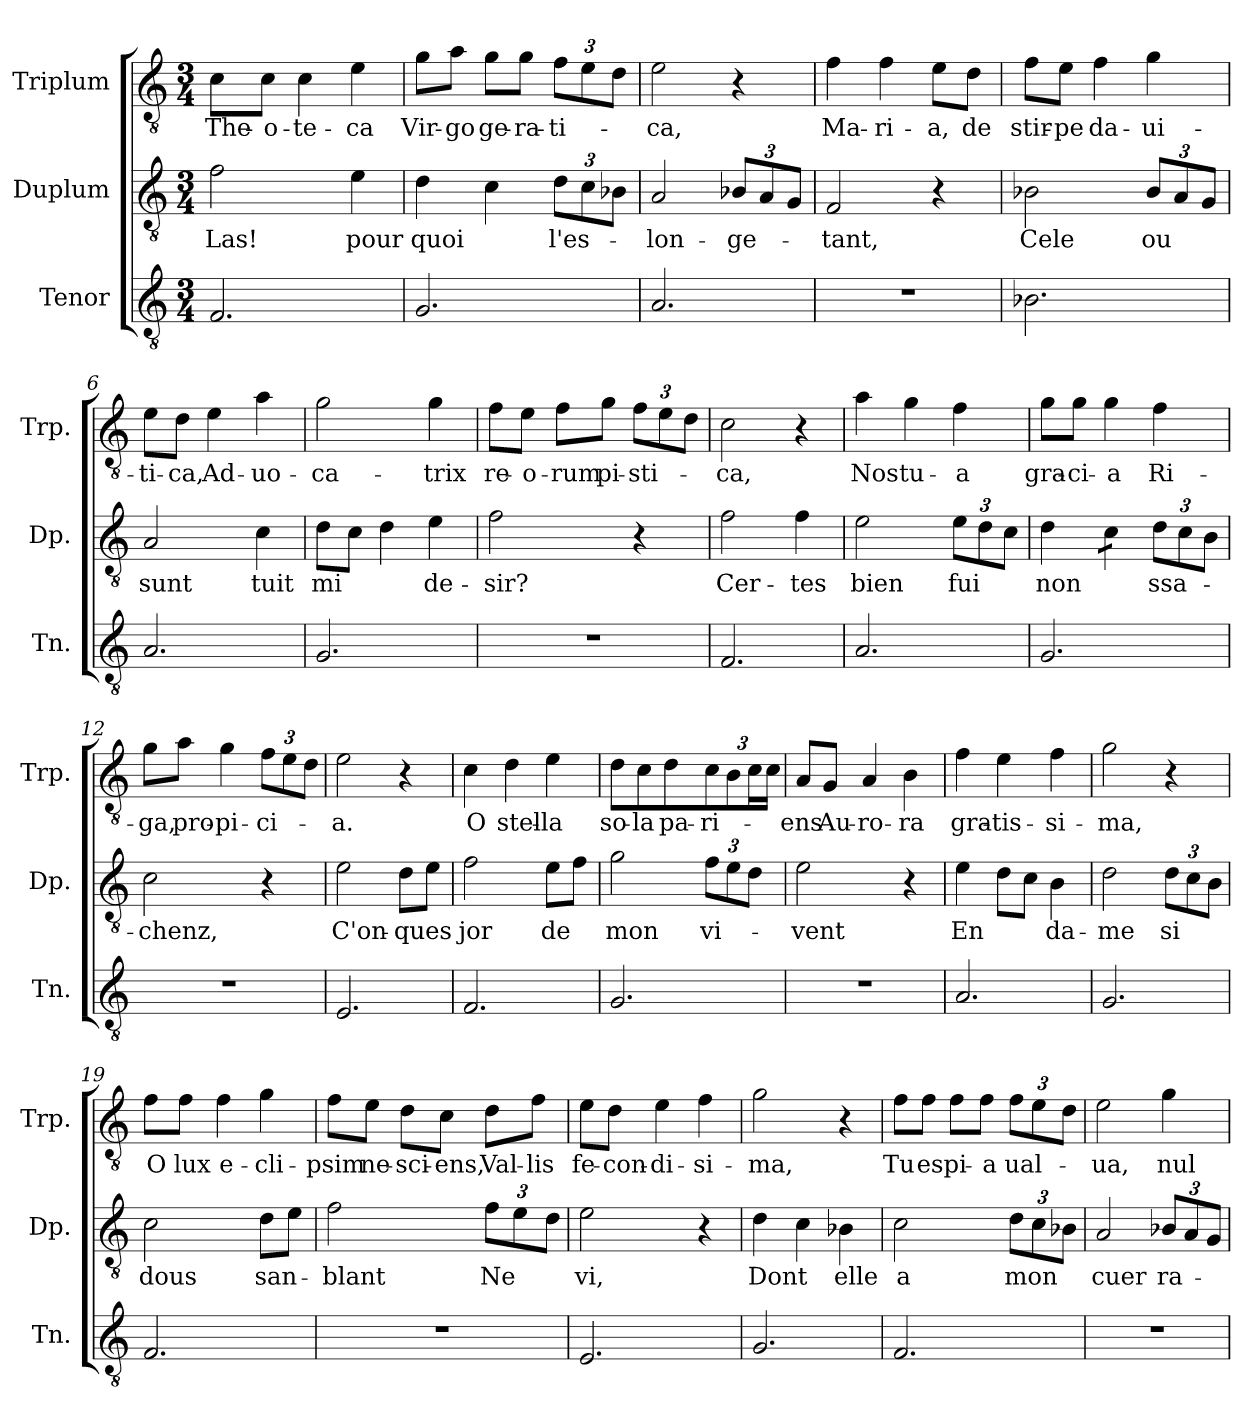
**kern	**kern	**text	**kern	**text
*part3	*part2	*part2	*part1	*part1
*staff3	*staff2	*staff2	*staff1	*staff1
*I"Tenor	*I"Duplum	*	*I"Triplum	*
*I'Tn.	*I'Dp.	*	*I'Trp.	*
*clefGv2	*clefGv2	*	*clefGv2	*
*k[]	*k[]	*	*k[]	*
*M3/4	*M3/4	*	*M3/4	*
=1	=1	=1	=1	=1
!	!	!LO:LY:b	!	!LO:LY:b
2.F/	2f\	Las!	8c\L	The-
!	!	!	!	!LO:LY:b
.	.	.	8c\J	-o-
!	!	!	!	!LO:LY:b
.	.	.	4c\	-te-
!	!	!LO:LY:b	!	!LO:LY:b
.	4e\	pour	4e\	-ca
=2	=2	=2	=2	=2
!	!	!LO:LY:b	!	!LO:LY:b
2.G/	4d\	quoi	8g\L	Vir-
!	!	!	!	!LO:LY:b
.	.	.	8a\J	-go
!	!	!	!	!LO:LY:b
.	4c\	.	8g\L	ge-
!	!	!	!	!LO:LY:b
.	.	.	8g\J	-ra-
*	*Xbrackettup	*	*	*
!	!	!LO:LY:b	!	!
*	*	*	*Xbrackettup	*
!	!	!	!	!LO:LY:b
.	12d\L	l'es-	12f\L	-ti-
.	12c\	.	12e\	.
.	12B-X\J	.	12d\J	.
=3	=3	=3	=3	=3
!	!	!LO:LY:b	!	!LO:LY:b
2.A/	2A/	-lon-	2e\	-ca,
!	!	!LO:LY:b	!	!
.	12B-X/L	-ge-	4r	.
.	12A/	.	.	.
.	12G/J	.	.	.
=4	=4	=4	=4	=4
!	!	!LO:LY:b	!	!LO:LY:b
2.r	2F/	-tant,	4f\	Ma-
!	!	!	!	!LO:LY:b
.	.	.	4f\	-ri-
!	!	!	!	!LO:LY:b
.	4r	.	8e\L	-a,
!	!	!	!	!LO:LY:b
.	.	.	8d\J	de
=5	=5	=5	=5	=5
!	!	!LO:LY:b	!	!LO:LY:b
2.B-X\	2B-X\	Cele	8f\L	stir-
!	!	!	!	!LO:LY:b
.	.	.	8e\J	-pe
!	!	!	!	!LO:LY:b
.	.	.	4f\	da-
!	!	!LO:LY:b	!	!LO:LY:b
.	12B-/L	ou	4g\	-ui-
.	12A/	.	.	.
.	12G/J	.	.	.
=6	=6	=6	=6	=6
!	!	!LO:LY:b	!	!LO:LY:b
2.A/	2A/	sunt	8e\L	-ti-
!	!	!	!	!LO:LY:b
.	.	.	8d\J	-ca,
!	!	!	!	!LO:LY:b
.	.	.	4e\	Ad-
!	!	!LO:LY:b	!	!LO:LY:b
.	4c\	tuit	4a\	-uo-
!!LO:LB:g=z
=7	=7	=7	=7	=7
!	!	!LO:LY:b	!	!LO:LY:b
2.G/	8d\L	mi	2g\	-ca-
.	8c\J	.	.	.
.	4d\	.	.	.
!	!	!LO:LY:b	!	!LO:LY:b
.	4e\	de-	4g\	-trix
=8	=8	=8	=8	=8
!	!	!LO:LY:b	!	!LO:LY:b
2.r	2f\	-sir?	8f\L	re-
!	!	!	!	!LO:LY:b
.	.	.	8e\J	-o-
!	!	!	!	!LO:LY:b
.	.	.	8f\L	-rum
!	!	!	!	!LO:LY:b
.	.	.	8g\J	pi-
!	!	!	!	!LO:LY:b
.	4r	.	12f\L	-sti-
.	.	.	12e\	.
.	.	.	12d\J	.
=9	=9	=9	=9	=9
!	!	!LO:LY:b	!	!LO:LY:b
2.F/	2f\	Cer-	2c\	-ca,
!	!	!LO:LY:b	!	!
.	4f\	-tes	4r	.
=10	=10	=10	=10	=10
!	!	!LO:LY:b	!	!LO:LY:b
2.A/	2e\	bien	4a\	Nos
!	!	!	!	!LO:LY:b
.	.	.	4g\	tu-
!	!	!LO:LY:b	!	!LO:LY:b
.	12e\L	fui	4f\	-a
.	12d\	.	.	.
.	12c\J	.	.	.
=11	=11	=11	=11	=11
!	!	!LO:LY:b	!	!LO:LY:b
2.G/	4d\	non	8g\L	gra-
!	!	!	!	!LO:LY:b
.	.	.	8g\J	-ci-
!	!	!	!	!LO:LY:b
*	*tremolo	*	*	*
.	8c\L	.	4g\	-a
.	8c\J	.	.	.
*	*Xtremolo	*	*	*
!	!	!LO:LY:b	!	!LO:LY:b
.	12d\L	ssa-	4f\	Ri-
.	12c\	.	.	.
.	12B\J	.	.	.
=12	=12	=12	=12	=12
!	!	!LO:LY:b	!	!LO:LY:b
2.r	2c\	-chenz,	8g\L	-ga,
!	!	!	!	!LO:LY:b
.	.	.	8a\J	pro-
!	!	!	!	!LO:LY:b
.	.	.	4g\	-pi-
!	!	!	!	!LO:LY:b
.	4r	.	12f\L	-ci-
.	.	.	12e\	.
.	.	.	12d\J	.
=13	=13	=13	=13	=13
!	!	!LO:LY:b	!	!LO:LY:b
2.E/	2e\	C'on-	2e\	-a.
!	!	!LO:LY:b	!	!
.	8d\L	-ques	4r	.
.	8e\J	.	.	.
!!LO:LB:g=z
=14	=14	=14	=14	=14
!	!	!LO:LY:b	!	!LO:LY:b
2.F/	2f\	jor	4c\	O
!	!	!	!	!LO:LY:b
.	.	.	4d\	stel-
!	!	!LO:LY:b	!	!LO:LY:b
.	8e\L	de	4e\	-la
.	8f\J	.	.	.
=15	=15	=15	=15	=15
!	!	!LO:LY:b	!	!LO:LY:b
2.G/	2g\	mon	8d\L	so-
!	!	!	!	!LO:LY:b
.	.	.	8c\J	-la
!	!	!	!	!LO:LY:b
.	.	.	4d\	pa-
!	!	!LO:LY:b	!	!LO:LY:b
.	12f\L	vi-	12c\L	-ri-
.	12e\	.	12B\	.
*	*	*	*tremolo	*
.	12d\J	.	24c\	.
.	.	.	24c\JJ	.
*	*	*	*Xtremolo	*
=16	=16	=16	=16	=16
!	!	!LO:LY:b	!	!LO:LY:b
2.r	2e\	-vent	8A/L	-ens
!	!	!	!	!LO:LY:b
.	.	.	8G/J	Au-
!	!	!	!	!LO:LY:b
.	.	.	4A/	-ro-
!	!	!	!	!LO:LY:b
.	4r	.	4B\	-ra
=17	=17	=17	=17	=17
!	!	!LO:LY:b	!	!LO:LY:b
2.A/	4e\	En	4f\	gra-
!	!	!	!	!LO:LY:b
.	8d\L	.	4e\	-tis-
.	8c\J	.	.	.
!	!	!LO:LY:b	!	!LO:LY:b
.	4B\	da-	4f\	-si-
=18	=18	=18	=18	=18
!	!	!LO:LY:b	!	!LO:LY:b
2.G/	2d\	-me	2g\	-ma,
!	!	!LO:LY:b	!	!
.	12d\L	si	4r	.
.	12c\	.	.	.
.	12B\J	.	.	.
=19	=19	=19	=19	=19
!	!	!LO:LY:b	!	!LO:LY:b
2.F/	2c\	dous	8f\L	O
!	!	!	!	!LO:LY:b
.	.	.	8f\J	lux
!	!	!	!	!LO:LY:b
.	.	.	4f\	e-
!	!	!LO:LY:b	!	!LO:LY:b
.	8d\L	san-	4g\	-cli-
.	8e\J	.	.	.
!!LO:LB:g=z
=20	=20	=20	=20	=20
!	!	!LO:LY:b	!	!LO:LY:b
2.r	2f\	-blant	8f\L	-psim
!	!	!	!	!LO:LY:b
.	.	.	8e\J	ne-
!	!	!	!	!LO:LY:b
.	.	.	8d\L	-sci-
!	!	!	!	!LO:LY:b
.	.	.	8c\J	-ens,
!	!	!LO:LY:b	!	!LO:LY:b
.	12f\L	Ne	8d\L	Val-
.	12e\	.	.	.
!	!	!	!	!LO:LY:b
.	.	.	8f\J	-lis
.	12d\J	.	.	.
=21	=21	=21	=21	=21
!	!	!LO:LY:b	!	!LO:LY:b
2.E/	2e\	vi,	8e\L	fe-
!	!	!	!	!LO:LY:b
.	.	.	8d\J	-con-
!	!	!	!	!LO:LY:b
.	.	.	4e\	-di-
!	!	!	!	!LO:LY:b
.	4r	.	4f\	-si-
=22	=22	=22	=22	=22
!	!	!LO:LY:b	!	!LO:LY:b
2.G/	4d\	Dont	2g\	-ma,
.	4c\	.	.	.
!	!	!LO:LY:b	!	!
.	4B-X\	elle	4r	.
=23	=23	=23	=23	=23
!	!	!LO:LY:b	!	!LO:LY:b
2.F/	2c\	a	8f\L	Tu
!	!	!	!	!LO:LY:b
.	.	.	8f\J	es
!	!	!	!	!LO:LY:b
.	.	.	8f\L	pi-
!	!	!	!	!LO:LY:b
.	.	.	8f\J	-a
!	!	!LO:LY:b	!	!LO:LY:b
.	12d\L	mon	12f\L	ual-
.	12c\	.	12e\	.
.	12B-X\J	.	12d\J	.
=24	=24	=24	=24	=24
!	!	!LO:LY:b	!	!LO:LY:b
2.r	2A/	cuer	2e\	-ua,
!	!	!LO:LY:b	!	!LO:LY:b
.	12B-X/L	ra-	4g\	nul-
.	12A/	.	.	.
.	12G/J	.	.	.
=	=	=	=	=
*-	*-	*-	*-	*-
